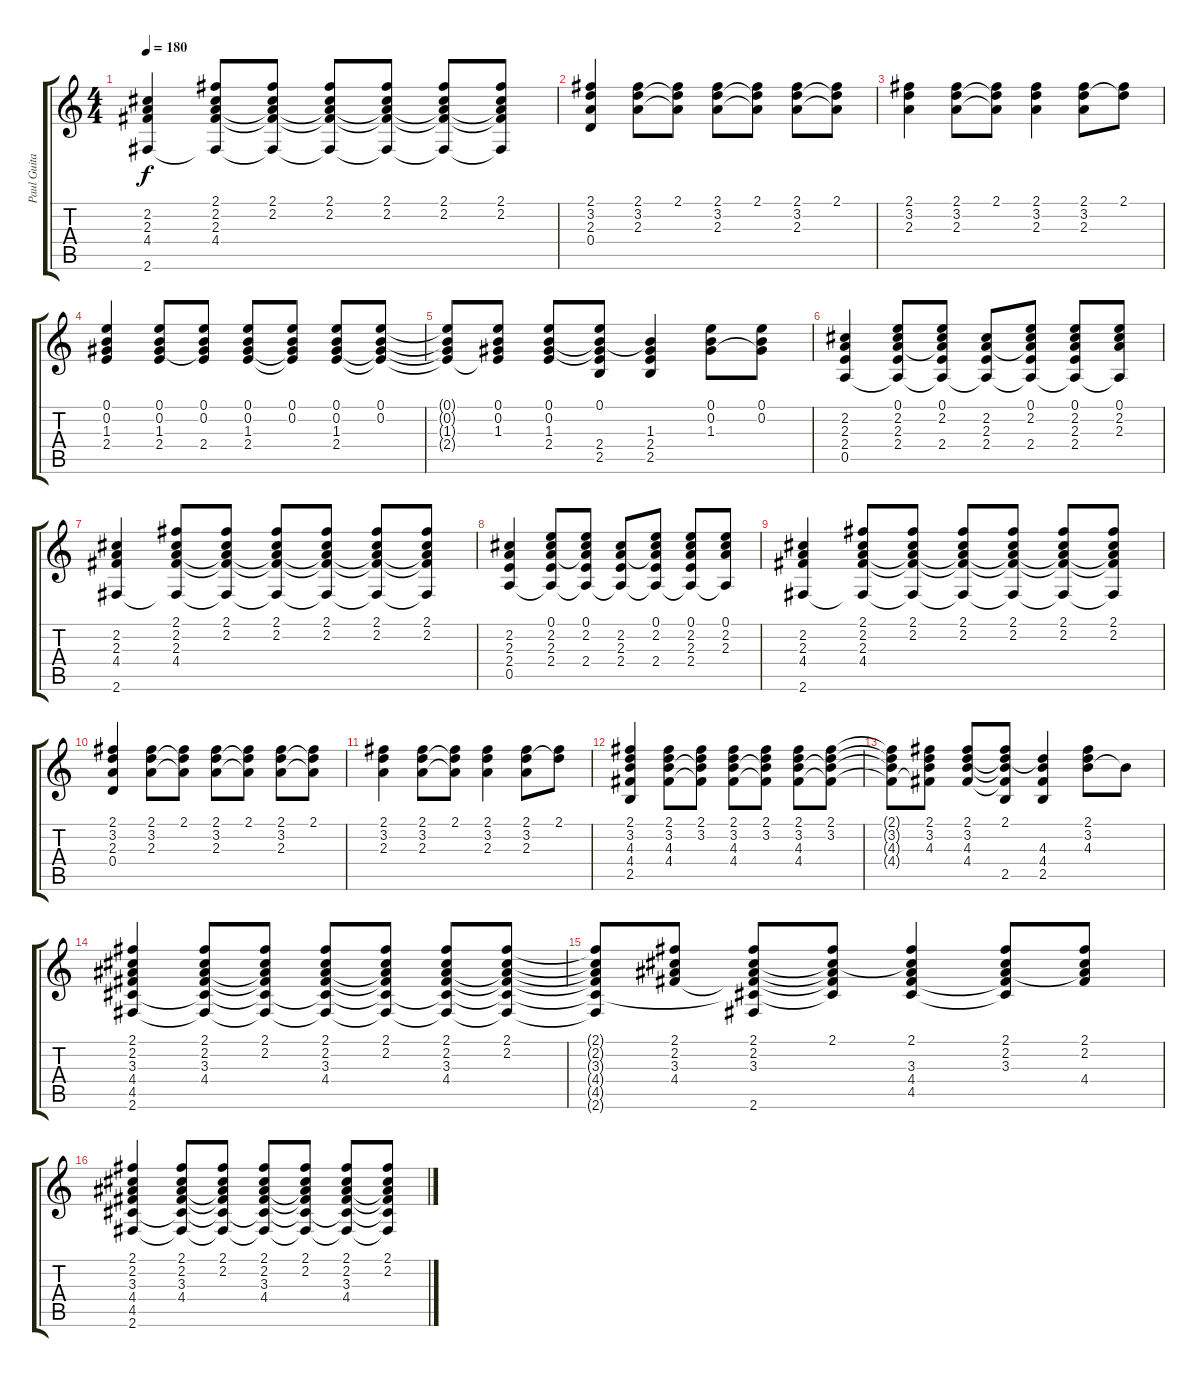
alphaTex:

\track ("Paul Guitar" "Paul Guita") {instrument acousticguitarsteel}
\staff {score tabs}
\tuning (E4 B3 G3 D3 A2 E2) {hide}
\ts (4 4)
\tempo 180
\clef g2
\ks c
(2.2 2.3 4.4 2.6).4{dy f} (2.1 2.2 2.3 4.4 2.6{t}).8 (2.1 2.2 2.3{t} 4.4{t} 2.6{t}).8 (2.1 2.2 2.3{t} 4.4{t} 2.6{t}).8 (2.1 2.2 2.3{t} 4.4{t} 2.6{t}).8 (2.1 2.2 2.3{t} 4.4{t} 2.6{t}).8 (2.1 2.2 2.3{t} 4.4{t} 2.6{t}).8 |
(2.1 3.2 2.3 0.4).4 (2.1 3.2 2.3).8 (2.1 3.2{t} 2.3{t}).8 (2.1 3.2 2.3).8 (2.1 3.2{t} 2.3{t}).8 (2.1 3.2 2.3).8 (2.1 3.2{t} 2.3{t}).8 |
(2.1 3.2 2.3).4 (2.1 3.2 2.3).8 (2.1 3.2{t} 2.3{t}).8 (2.1 3.2 2.3).4 (2.1 3.2 2.3).8 (2.1 3.2{t}).8 |
(0.1 0.2 1.3 2.4).4 (0.1 0.2 1.3 2.4).8 (0.1 0.2 1.3{t} 2.4).8 (0.1 0.2 1.3 2.4).8 (0.1 0.2 1.3{t} 2.4{t}).8 (0.1 0.2 1.3 2.4).8 (0.1 0.2 1.3{t} 2.4{t}).8 |
(0.1{t} 0.2{t} 1.3{t} 2.4{t}).8 (0.1 0.2 1.3 2.4{t}).8 (0.1 0.2 1.3 2.4).8 (0.1 0.2{t} 1.3{t} 2.4 2.5).8 (0.2{t} 1.3 2.4 2.5).4 (0.1 0.2 1.3).8 (0.1 0.2 1.3{t}).8 |
(2.2 2.3 2.4 0.5).4 (0.1 2.2 2.3 2.4 0.5{t}).8 (0.1 2.2 2.3{t} 2.4 0.5{t}).8 (2.2 2.3 2.4 0.5{t}).8 (0.1 2.2 2.3{t} 2.4 0.5{t}).8 (0.1 2.2 2.3 2.4 0.5{t}).8 (0.1 2.2 2.3 0.5{t}).8 |
(2.2 2.3 4.4 2.6).4 (2.1 2.2 2.3 4.4 2.6{t}).8 (2.1 2.2 2.3{t} 4.4{t} 2.6{t}).8 (2.1 2.2 2.3{t} 4.4{t} 2.6{t}).8 (2.1 2.2 2.3{t} 4.4{t} 2.6{t}).8 (2.1 2.2 2.3{t} 4.4{t} 2.6{t}).8 (2.1 2.2 2.3{t} 4.4{t} 2.6{t}).8 |
(2.2 2.3 2.4 0.5).4 (0.1 2.2 2.3 2.4 0.5{t}).8 (0.1 2.2 2.3{t} 2.4 0.5{t}).8 (2.2 2.3 2.4 0.5{t}).8 (0.1 2.2 2.3{t} 2.4 0.5{t}).8 (0.1 2.2 2.3 2.4 0.5{t}).8 (0.1 2.2 2.3 0.5{t}).8 |
(2.2 2.3 4.4 2.6).4 (2.1 2.2 2.3 4.4 2.6{t}).8 (2.1 2.2 2.3{t} 4.4{t} 2.6{t}).8 (2.1 2.2 2.3{t} 4.4{t} 2.6{t}).8 (2.1 2.2 2.3{t} 4.4{t} 2.6{t}).8 (2.1 2.2 2.3{t} 4.4{t} 2.6{t}).8 (2.1 2.2 2.3{t} 4.4{t} 2.6{t}).8 |
(2.1 3.2 2.3 0.4).4 (2.1 3.2 2.3).8 (2.1 3.2{t} 2.3{t}).8 (2.1 3.2 2.3).8 (2.1 3.2{t} 2.3{t}).8 (2.1 3.2 2.3).8 (2.1 3.2{t} 2.3{t}).8 |
(2.1 3.2 2.3).4 (2.1 3.2 2.3).8 (2.1 3.2{t} 2.3{t}).8 (2.1 3.2 2.3).4 (2.1 3.2 2.3).8 (2.1 3.2{t}).8 |
(2.1 3.2 4.3 4.4 2.5).4 (2.1 3.2 4.3 4.4).8 (2.1 3.2 4.3{t} 4.4{t}).8 (2.1 3.2 4.3 4.4).8 (2.1 3.2 4.3{t} 4.4{t}).8 (2.1 3.2 4.3 4.4).8 (2.1 3.2 4.3{t} 4.4{t}).8 |
(2.1{t} 3.2{t} 4.3{t} 4.4{t}).8 (2.1 3.2 4.3 4.4{t}).8 (2.1 3.2 4.3 4.4).8 (2.1 3.2{t} 4.3{t} 4.4{t} 2.5).8 (3.2{t} 4.3 4.4 2.5).4 (2.1 3.2 4.3).8 4.3{t}.8 |
(2.1 2.2 3.3 4.4 4.5 2.6).4 (2.1 2.2 3.3 4.4 4.5{t} 2.6{t}).8 (2.1 2.2 3.3{t} 4.4{t} 4.5{t} 2.6{t}).8 (2.1 2.2 3.3 4.4 4.5{t} 2.6{t}).8 (2.1 2.2 3.3{t} 4.4{t} 4.5{t} 2.6{t}).8 (2.1 2.2 3.3 4.4 4.5{t} 2.6{t}).8 (2.1 2.2 3.3{t} 4.4{t} 4.5{t} 2.6{t}).8 |
(2.1{t} 2.2{t} 3.3{t} 4.4{t} 4.5{t} 2.6{t}).8 (2.1 2.2 3.3 4.4).8 (2.1 2.2 3.3 4.4{t} 4.5{t} 2.6).8 (2.1 2.2{t} 3.3{t} 4.4{t} 4.5{t}).8 (2.1 2.2{t} 3.3 4.4 4.5).4 (2.1 2.2 3.3 4.4{t} 4.5{t}).8 (2.1 2.2 3.3{t} 4.4).8 |
(2.1 2.2 3.3 4.4 4.5 2.6).4 (2.1 2.2 3.3 4.4 4.5{t} 2.6{t}).8 (2.1 2.2 3.3{t} 4.4{t} 4.5{t} 2.6{t}).8 (2.1 2.2 3.3 4.4 4.5{t} 2.6{t}).8 (2.1 2.2 3.3{t} 4.4{t} 4.5{t} 2.6{t}).8 (2.1 2.2 3.3 4.4 4.5{t} 2.6{t}).8 (2.1 2.2 3.3{t} 4.4{t} 4.5{t} 2.6{t}).8
